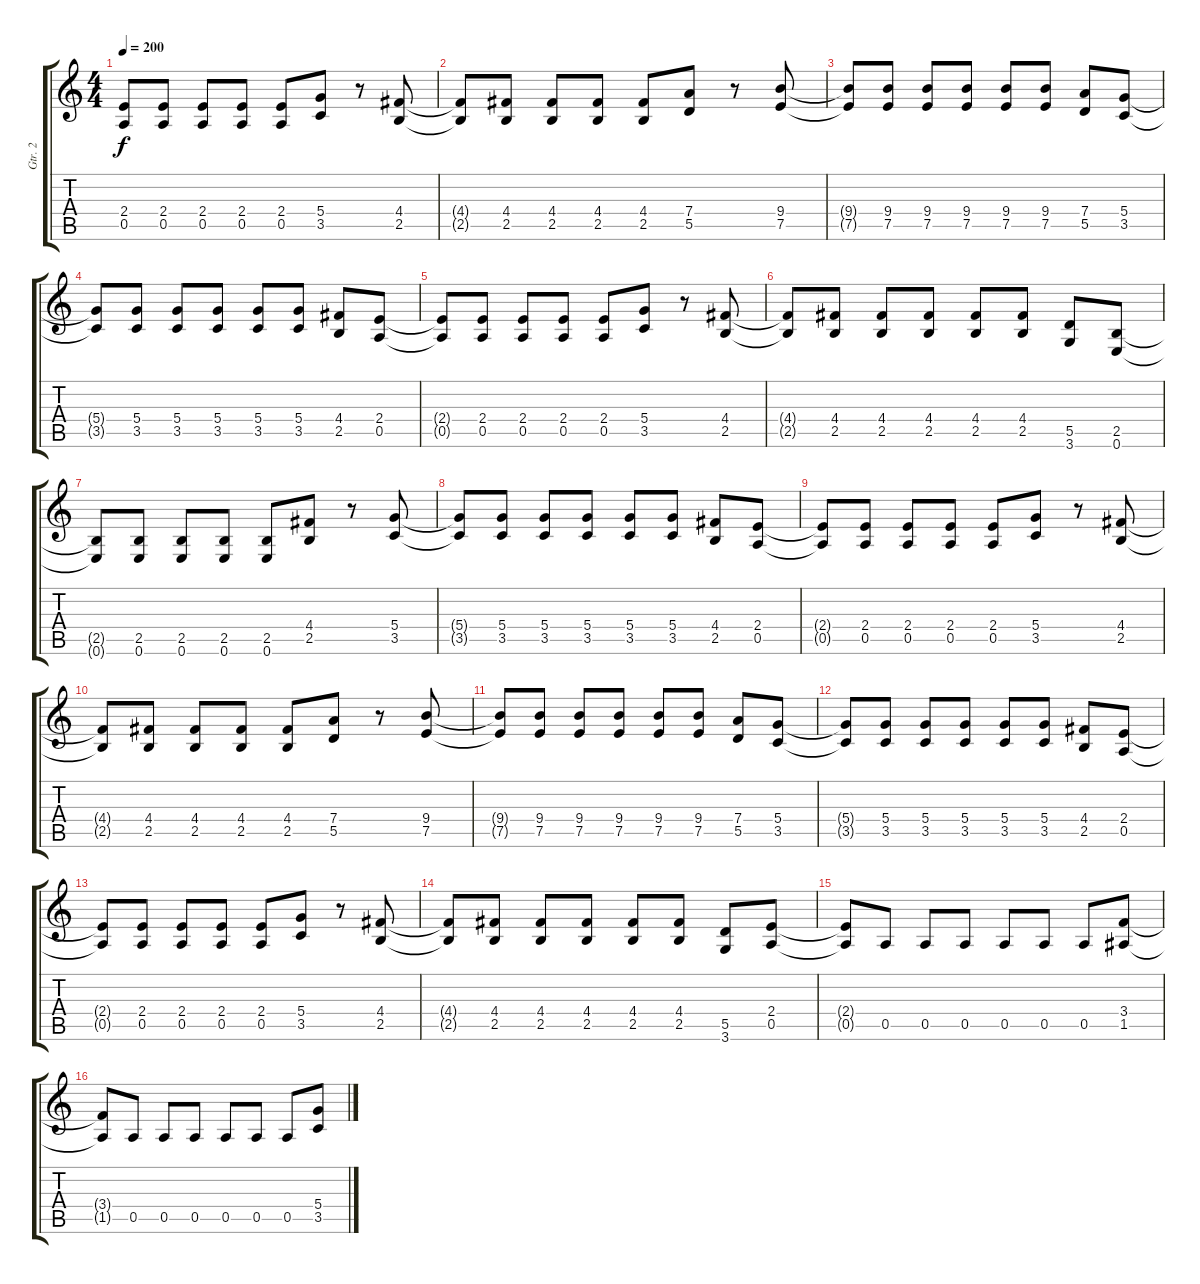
\track ("Gtr. 2" "Gtr. 2") {instrument distortionguitar}
\staff {score tabs}
\tuning (E4 B3 G3 D3 A2 E2) {hide}
\ts (4 4)
\tempo 200
\clef g2
\ks c
(2.4{t} 0.5{t}).8{dy f} (2.4 0.5).8 (2.4 0.5).8 (2.4 0.5).8 (2.4 0.5).8 (5.4 3.5).8 r.8 (4.4 2.5).8 |
(4.4{t} 2.5{t}).8 (4.4 2.5).8 (4.4 2.5).8 (4.4 2.5).8 (4.4 2.5).8 (7.4 5.5).8 r.8 (9.4 7.5).8 |
(9.4{t} 7.5{t}).8 (9.4 7.5).8 (9.4 7.5).8 (9.4 7.5).8 (9.4 7.5).8 (9.4 7.5).8 (7.4 5.5).8 (5.4 3.5).8 |
(5.4{t} 3.5{t}).8 (5.4 3.5).8 (5.4 3.5).8 (5.4 3.5).8 (5.4 3.5).8 (5.4 3.5).8 (4.4 2.5).8 (2.4 0.5).8 |
(2.4{t} 0.5{t}).8 (2.4 0.5).8 (2.4 0.5).8 (2.4 0.5).8 (2.4 0.5).8 (5.4 3.5).8 r.8 (4.4 2.5).8 |
(4.4{t} 2.5{t}).8 (4.4 2.5).8 (4.4 2.5).8 (4.4 2.5).8 (4.4 2.5).8 (4.4 2.5).8 (5.5 3.6).8 (2.5 0.6).8 |
(2.5{t} 0.6{t}).8 (2.5 0.6).8 (2.5 0.6).8 (2.5 0.6).8 (2.5 0.6).8 (4.4 2.5).8 r.8 (5.4 3.5).8 |
(5.4{t} 3.5{t}).8 (5.4 3.5).8 (5.4 3.5).8 (5.4 3.5).8 (5.4 3.5).8 (5.4 3.5).8 (4.4 2.5).8 (2.4 0.5).8 |
(2.4{t} 0.5{t}).8 (2.4 0.5).8 (2.4 0.5).8 (2.4 0.5).8 (2.4 0.5).8 (5.4 3.5).8 r.8 (4.4 2.5).8 |
(4.4{t} 2.5{t}).8 (4.4 2.5).8 (4.4 2.5).8 (4.4 2.5).8 (4.4 2.5).8 (7.4 5.5).8 r.8 (9.4 7.5).8 |
(9.4{t} 7.5{t}).8 (9.4 7.5).8 (9.4 7.5).8 (9.4 7.5).8 (9.4 7.5).8 (9.4 7.5).8 (7.4 5.5).8 (5.4 3.5).8 |
(5.4{t} 3.5{t}).8 (5.4 3.5).8 (5.4 3.5).8 (5.4 3.5).8 (5.4 3.5).8 (5.4 3.5).8 (4.4 2.5).8 (2.4 0.5).8 |
(2.4{t} 0.5{t}).8 (2.4 0.5).8 (2.4 0.5).8 (2.4 0.5).8 (2.4 0.5).8 (5.4 3.5).8 r.8 (4.4 2.5).8 |
(4.4{t} 2.5{t}).8 (4.4 2.5).8 (4.4 2.5).8 (4.4 2.5).8 (4.4 2.5).8 (4.4 2.5).8 (5.5 3.6).8 (2.4 0.5).8 |
(2.4{t} 0.5{t}).8 0.5.8 0.5.8 0.5.8 0.5.8 0.5.8 0.5.8 (3.4 1.5).8 |
(3.4{t} 1.5{t}).8 0.5.8 0.5.8 0.5.8 0.5.8 0.5.8 0.5.8 (5.4 3.5).8
